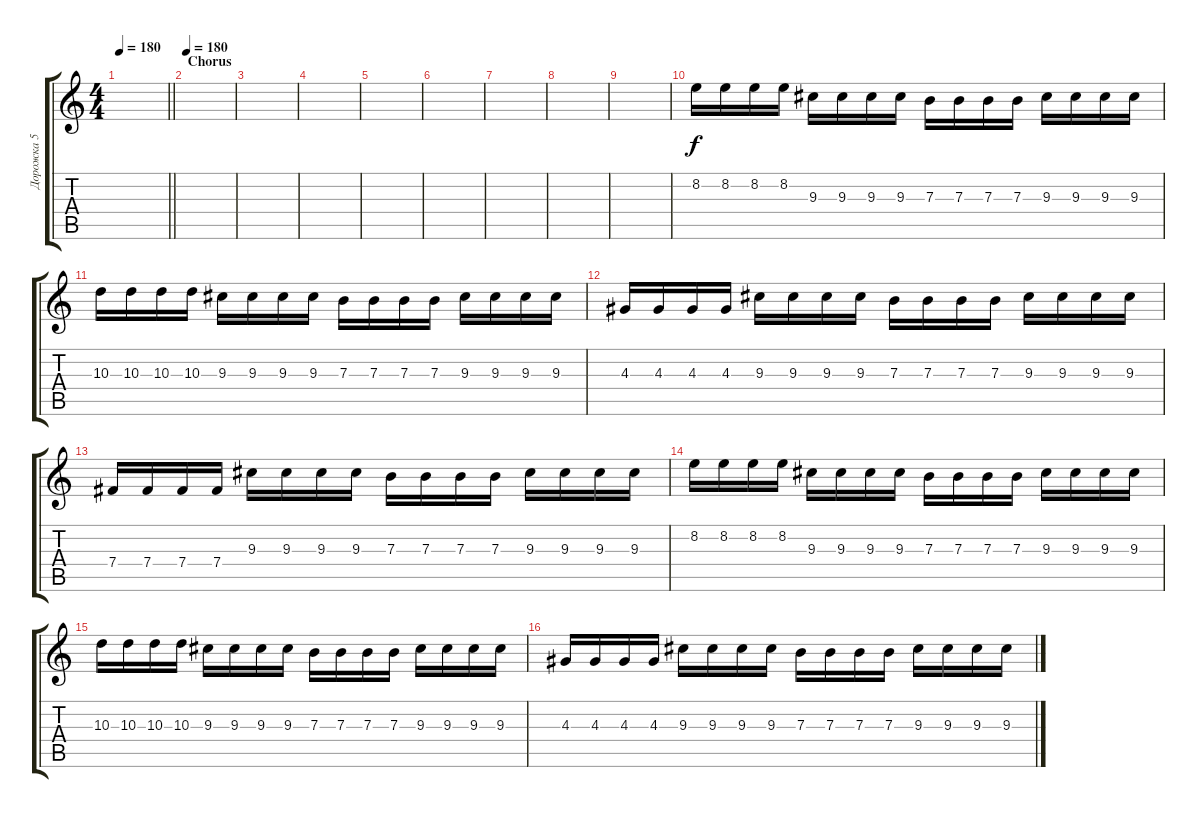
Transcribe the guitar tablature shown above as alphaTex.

\track ("Дорожка 5" "Дорожка 5") {instrument distortionguitar}
\staff {score tabs}
\tuning (Db4 Ab3 E3 B2 Gb2 B1) {hide}
\ts (4 4)
\tempo 180
\clef g2
\barLineRight lightlight
\ks c
|
\section ("" "Chorus")
\tempo 180
|
|
|
|
|
|
|
|
8.2.16 8.2.16 8.2.16 8.2.16 9.3.16 9.3.16 9.3.16 9.3.16 7.3.16 7.3.16 7.3.16 7.3.16 9.3.16 9.3.16 9.3.16 9.3.16 |
10.3.16 10.3.16 10.3.16 10.3.16 9.3.16 9.3.16 9.3.16 9.3.16 7.3.16 7.3.16 7.3.16 7.3.16 9.3.16 9.3.16 9.3.16 9.3.16 |
4.3.16 4.3.16 4.3.16 4.3.16 9.3.16 9.3.16 9.3.16 9.3.16 7.3.16 7.3.16 7.3.16 7.3.16 9.3.16 9.3.16 9.3.16 9.3.16 |
7.4.16 7.4.16 7.4.16 7.4.16 9.3.16 9.3.16 9.3.16 9.3.16 7.3.16 7.3.16 7.3.16 7.3.16 9.3.16 9.3.16 9.3.16 9.3.16 |
8.2.16 8.2.16 8.2.16 8.2.16 9.3.16 9.3.16 9.3.16 9.3.16 7.3.16 7.3.16 7.3.16 7.3.16 9.3.16 9.3.16 9.3.16 9.3.16 |
10.3.16 10.3.16 10.3.16 10.3.16 9.3.16 9.3.16 9.3.16 9.3.16 7.3.16 7.3.16 7.3.16 7.3.16 9.3.16 9.3.16 9.3.16 9.3.16 |
4.3.16 4.3.16 4.3.16 4.3.16 9.3.16 9.3.16 9.3.16 9.3.16 7.3.16 7.3.16 7.3.16 7.3.16 9.3.16 9.3.16 9.3.16 9.3.16
